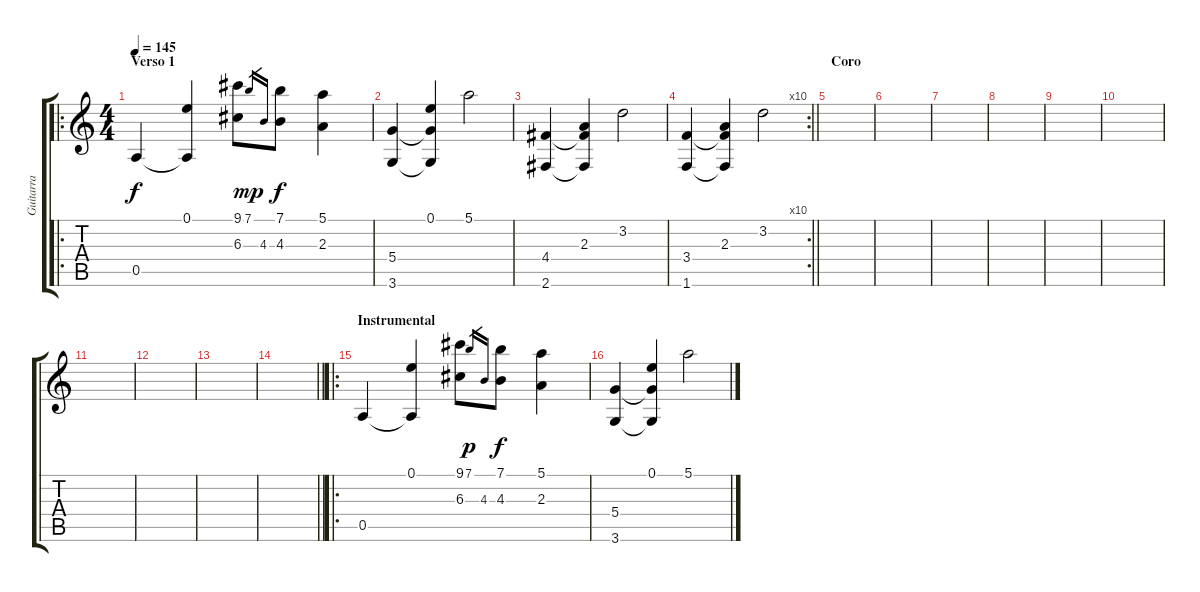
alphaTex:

\track ("Guitarra" "Guitarra") {instrument acousticguitarsteel}
\staff {score tabs}
\tuning (E4 B3 G3 D3 A2 E2) {hide}
\ro
\ts (4 4)
\section ("" "Verso 1")
\tempo 145
\clef g2
\ks c
0.5.4{dy f instrument acousticguitarsteel} (0.1 0.5{t}).4 (9.1 6.3).8 7.1.16{gr dy mp} 4.3.16{gr} (7.1 4.3).8{dy f} (5.1 2.3).4 |
(5.4 3.6).4 (0.1 5.4{t} 3.6{t}).4 5.1.2 |
(4.4 2.6).4 (2.3 4.4{t} 2.6{t}).4 3.2.2 |
\rc 10
\barLineRight lightlight
(3.4 1.6).4 (2.3 3.4{t} 1.6{t}).4 3.2.2 |
\section ("" "Coro")
|
|
|
|
|
|
|
|
|
\barLineRight lightlight
|
\ro
\section ("" "Instrumental")
0.5.4 (0.1 0.5{t}).4 (9.1 6.3).8 7.1.16{gr dy p} 4.3.16{gr} (7.1 4.3).8{dy f} (5.1 2.3).4 |
(5.4 3.6).4 (0.1 5.4{t} 3.6{t}).4 5.1.2
